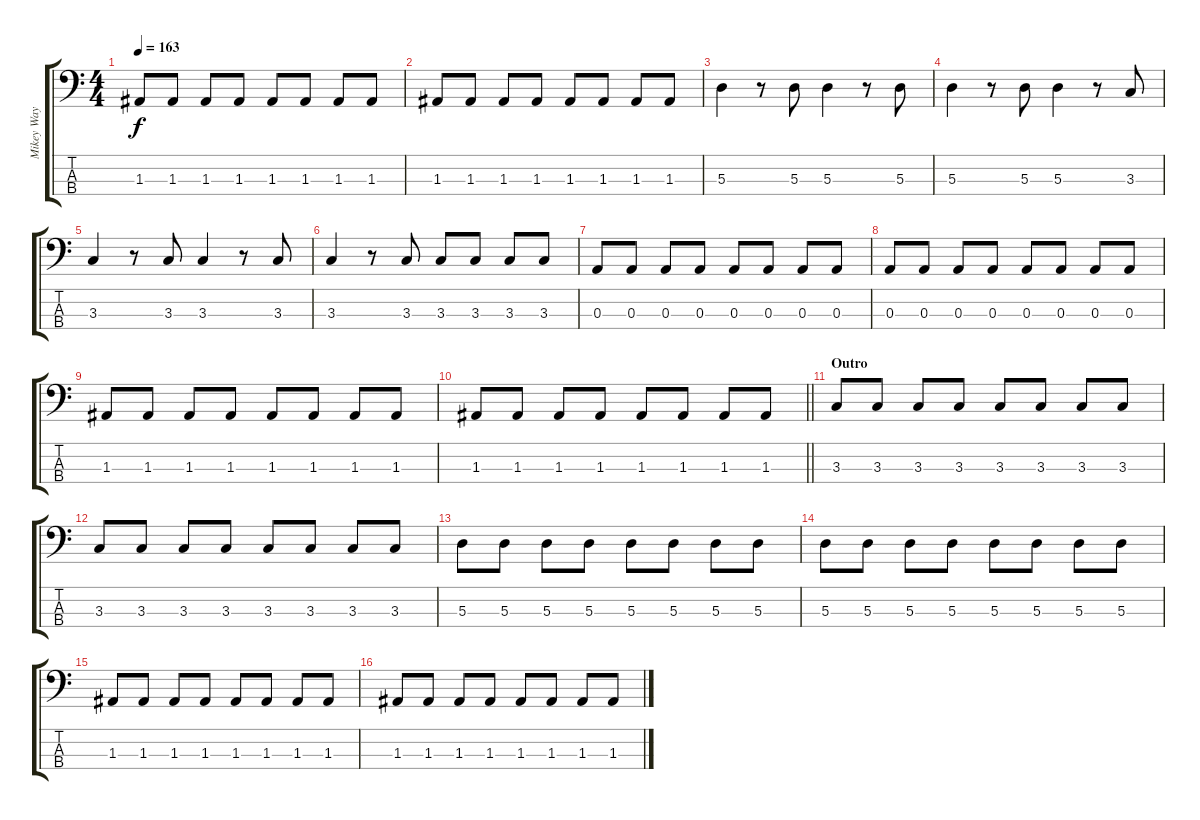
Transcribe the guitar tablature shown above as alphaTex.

\track ("Mikey Way (Bass)" "Mikey Way ") {instrument electricbasspick}
\staff {score tabs}
\tuning (G2 D2 A1 E1) {hide}
\ts (4 4)
\tempo 163
\clef f4
\ks c
1.3.8{dy f} 1.3.8 1.3.8 1.3.8 1.3.8 1.3.8 1.3.8 1.3.8 |
1.3.8 1.3.8 1.3.8 1.3.8 1.3.8 1.3.8 1.3.8 1.3.8 |
5.3.4 r.8 5.3.8 5.3.4 r.8 5.3.8 |
5.3.4 r.8 5.3.8 5.3.4 r.8 3.3.8 |
3.3.4 r.8 3.3.8 3.3.4 r.8 3.3.8 |
3.3.4 r.8 3.3.8 3.3.8 3.3.8 3.3.8 3.3.8 |
0.3.8 0.3.8 0.3.8 0.3.8 0.3.8 0.3.8 0.3.8 0.3.8 |
0.3.8 0.3.8 0.3.8 0.3.8 0.3.8 0.3.8 0.3.8 0.3.8 |
1.3.8 1.3.8 1.3.8 1.3.8 1.3.8 1.3.8 1.3.8 1.3.8 |
\barLineRight lightlight
1.3.8 1.3.8 1.3.8 1.3.8 1.3.8 1.3.8 1.3.8 1.3.8 |
\section ("" "Outro")
3.3.8 3.3.8 3.3.8 3.3.8 3.3.8 3.3.8 3.3.8 3.3.8 |
3.3.8 3.3.8 3.3.8 3.3.8 3.3.8 3.3.8 3.3.8 3.3.8 |
5.3.8 5.3.8 5.3.8 5.3.8 5.3.8 5.3.8 5.3.8 5.3.8 |
5.3.8 5.3.8 5.3.8 5.3.8 5.3.8 5.3.8 5.3.8 5.3.8 |
1.3.8 1.3.8 1.3.8 1.3.8 1.3.8 1.3.8 1.3.8 1.3.8 |
1.3.8 1.3.8 1.3.8 1.3.8 1.3.8 1.3.8 1.3.8 1.3.8
